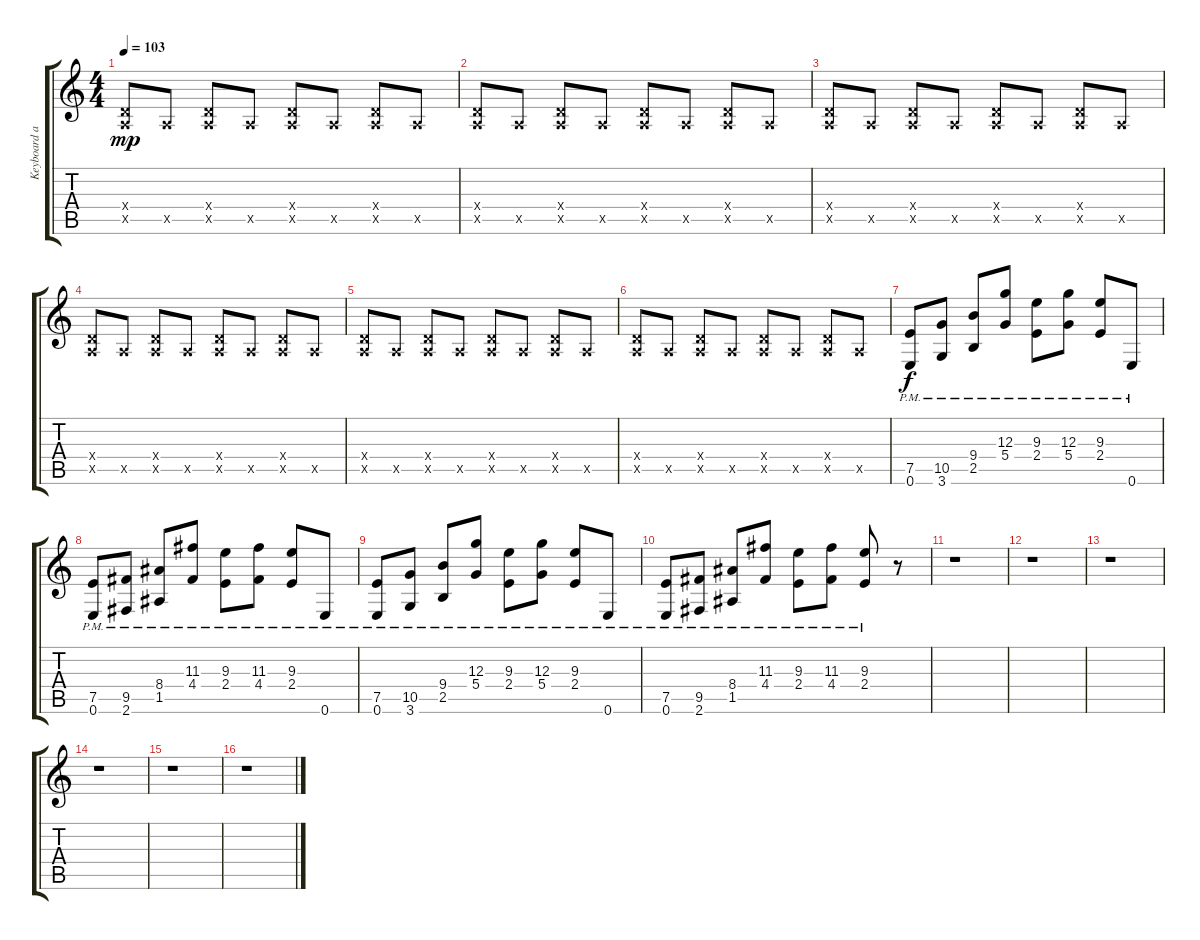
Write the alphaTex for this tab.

\track ("Keyboard and Fills" "Keyboard a") {instrument electricguitarclean}
\staff {score tabs}
\tuning (E4 B3 G3 D3 A2 E2) {hide}
\ts (4 4)
\tempo 103
\clef g2
\ks c
(0.4{x} 0.5{x}).8{dy mp} 0.5{x}.8 (0.4{x} 0.5{x}).8 0.5{x}.8 (0.4{x} 0.5{x}).8 0.5{x}.8 (0.4{x} 0.5{x}).8 0.5{x}.8 |
(0.4{x} 0.5{x}).8 0.5{x}.8 (0.4{x} 0.5{x}).8 0.5{x}.8 (0.4{x} 0.5{x}).8 0.5{x}.8 (0.4{x} 0.5{x}).8 0.5{x}.8 |
(0.4{x} 0.5{x}).8 0.5{x}.8 (0.4{x} 0.5{x}).8 0.5{x}.8 (0.4{x} 0.5{x}).8 0.5{x}.8 (0.4{x} 0.5{x}).8 0.5{x}.8 |
(0.4{x} 0.5{x}).8 0.5{x}.8 (0.4{x} 0.5{x}).8 0.5{x}.8 (0.4{x} 0.5{x}).8 0.5{x}.8 (0.4{x} 0.5{x}).8 0.5{x}.8 |
(0.4{x} 0.5{x}).8 0.5{x}.8 (0.4{x} 0.5{x}).8 0.5{x}.8 (0.4{x} 0.5{x}).8 0.5{x}.8 (0.4{x} 0.5{x}).8 0.5{x}.8 |
(0.4{x} 0.5{x}).8 0.5{x}.8 (0.4{x} 0.5{x}).8 0.5{x}.8 (0.4{x} 0.5{x}).8 0.5{x}.8 (0.4{x} 0.5{x}).8 0.5{x}.8 |
(7.5{pm} 0.6{pm}).8{dy f instrument electricguitarclean} (10.5{pm} 3.6{pm}).8 (9.4{pm} 2.5{pm}).8{instrument electricguitarclean} (12.3{pm} 5.4{pm}).8 (9.3{pm} 2.4{pm}).8{instrument electricguitarclean} (12.3{pm} 5.4{pm}).8 (9.3{pm} 2.4{pm}).8{instrument electricguitarclean} 0.6{pm}.8 |
(7.5{pm} 0.6{pm}).8{instrument electricguitarclean} (9.5{pm} 2.6{pm}).8 (8.4{pm} 1.5{pm}).8{instrument electricguitarclean} (11.3{pm} 4.4{pm}).8 (9.3{pm} 2.4{pm}).8{instrument electricguitarclean} (11.3{pm} 4.4{pm}).8 (9.3{pm} 2.4{pm}).8{instrument electricguitarclean} 0.6{pm}.8 |
(7.5{pm} 0.6{pm}).8{instrument electricguitarclean} (10.5{pm} 3.6{pm}).8 (9.4{pm} 2.5{pm}).8{instrument electricguitarclean} (12.3{pm} 5.4{pm}).8 (9.3{pm} 2.4{pm}).8{instrument electricguitarclean} (12.3{pm} 5.4{pm}).8 (9.3{pm} 2.4{pm}).8{instrument electricguitarclean} 0.6{pm}.8 |
(7.5{pm} 0.6{pm}).8{instrument electricguitarclean} (9.5{pm} 2.6{pm}).8 (8.4{pm} 1.5{pm}).8{instrument electricguitarclean} (11.3{pm} 4.4{pm}).8 (9.3{pm} 2.4{pm}).8{instrument electricguitarclean} (11.3{pm} 4.4{pm}).8 (9.3{pm} 2.4{pm}).8{instrument electricguitarclean} r.8 |
r.1 |
r.1 |
r.1 |
r.1 |
r.1 |
r.1
